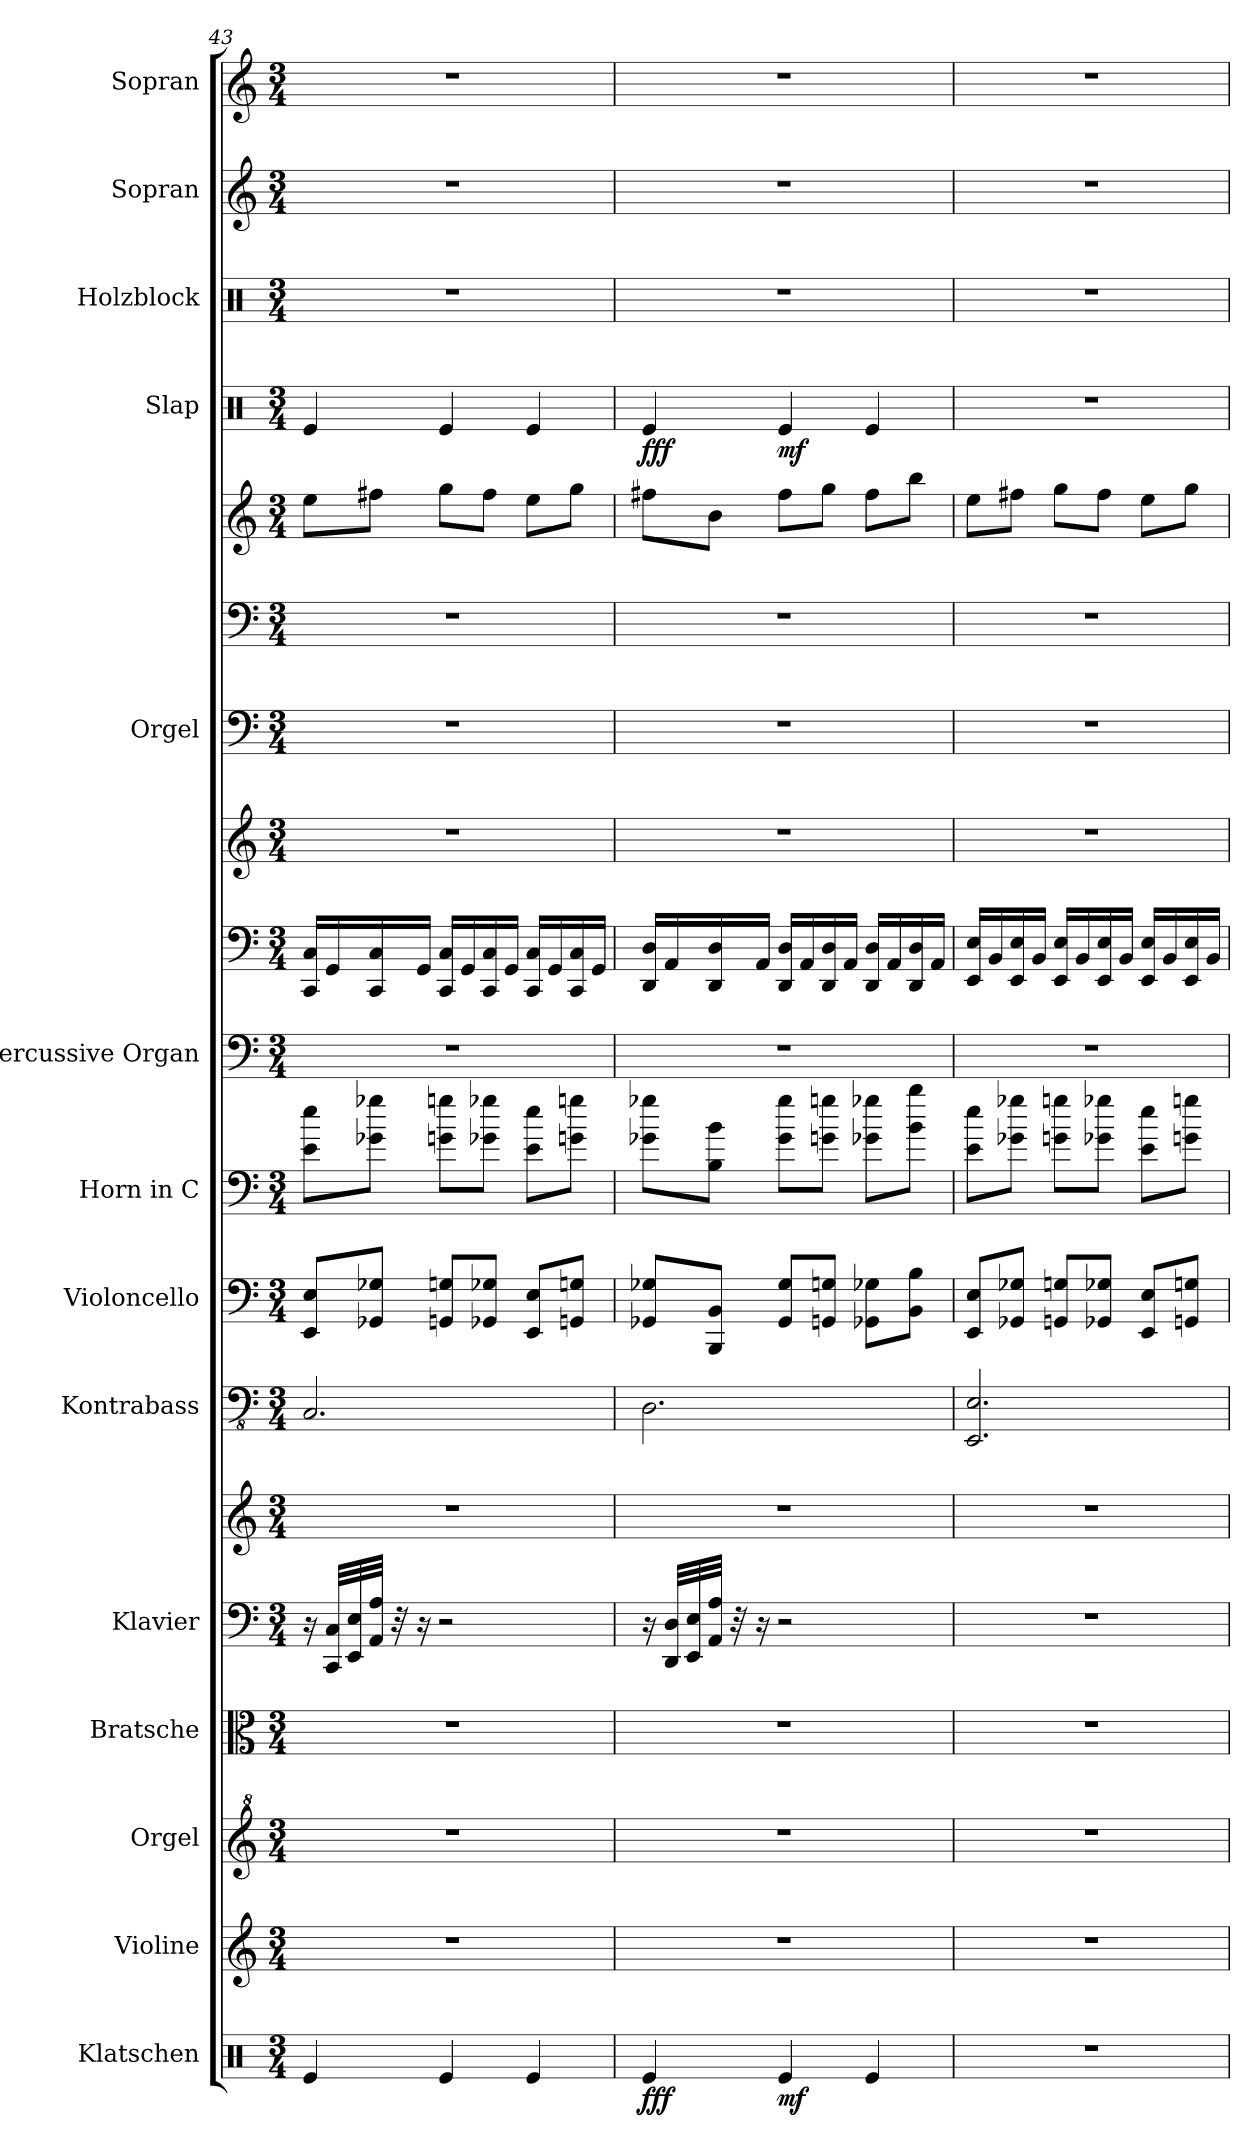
**kern	**dynam	**kern	**kern	**kern	**kern	**kern	**kern	**kern	**kern	**kern	**kern	**kern	**kern	**kern	**kern	**kern	**dynam	**kern	**kern	**kern
*part14	*part14	*part13	*part12	*part11	*part10	*part10	*part9	*part8	*part7	*part6	*part6	*part6	*part5	*part5	*part5	*part4	*part4	*part3	*part2	*part1
*staff19	*staff19	*staff18	*staff17	*staff16	*staff15	*staff14	*staff13	*staff12	*staff11	*staff10	*staff9	*staff8	*staff7	*staff6	*staff5	*staff4	*staff4	*staff3	*staff2	*staff1
*I"Klatschen	*	*I"Violine	*I"Orgel	*I"Bratsche	*I"Klavier	*	*I"Kontrabass	*I"Violoncello	*I"Horn in C	*I"Percussive Organ	*	*	*I"Orgel	*	*	*I"Slap	*	*I"Holzblock	*I"Sopran	*I"Sopran
*I'Klt.	*	*I'Vl.	*I'Org	*I'Bra.	*I'Klav.	*	*I'Kb.	*I'Vc.	*	*I'Perc. Org.	*	*	*I'Org.	*	*	*I'Sla.	*	*I'Hlz.bl.	*I'S.	*I'S.
*clefX	*	*clefG2	*clefG^2	*clefC3	*clefF4	*clefG2	*clefFv4	*clefF4	*clefF4	*clefF4	*clefF4	*clefG2	*clefF4	*clefF4	*clefG2	*clefX	*	*clefX	*clefG2	*clefG2
*	*	*	*	*	*	*	*	*	*ITrd7c12	*	*	*	*	*	*	*	*	*	*	*
*k[]	*	*k[]	*k[]	*k[]	*k[]	*k[]	*k[]	*k[]	*k[]	*k[]	*k[]	*k[]	*k[]	*k[]	*k[]	*k[]	*	*k[]	*k[]	*k[]
*M3/4	*	*M3/4	*M3/4	*M3/4	*M3/4	*M3/4	*M3/4	*M3/4	*M3/4	*M3/4	*M3/4	*M3/4	*M3/4	*M3/4	*M3/4	*M3/4	*	*M3/4	*M3/4	*M3/4
=43	=43	=43	=43	=43	=43	=43	=43	=43	=43	=43	=43	=43	=43	=43	=43	=43	=43	=43	=43	=43
4Re/	.	2.r	2.r	2.r	16r	2.r	2.CC/	8EE/ 8E/L	8E\ 8e\L	2.r	16CC/ 16C/LL	2.r	2.r	2.r	8ee\L	4Re/	.	2.r	2.r	2.r
.	.	.	.	.	32CC/ 32C/LLL	.	.	.	.	.	16GG/	.	.	.	.	.	.	.	.	.
.	.	.	.	.	32EE/ 32E/	.	.	.	.	.	.	.	.	.	.	.	.	.	.	.
.	.	.	.	.	32AA/ 32A/JJJ	.	.	8GG-X/ 8G-X/J	8G-X\ 8g-X\J	.	16CC/ 16C/	.	.	.	8ff#X\J	.	.	.	.	.
.	.	.	.	.	32r	.	.	.	.	.	.	.	.	.	.	.	.	.	.	.
.	.	.	.	.	16r	.	.	.	.	.	16GG/JJ	.	.	.	.	.	.	.	.	.
4Re/	.	.	.	.	2r	.	.	8GGn/ 8Gn/L	8Gn\ 8gn\L	.	16CC/ 16C/LL	.	.	.	8gg\L	4Re/	.	.	.	.
.	.	.	.	.	.	.	.	.	.	.	16GG/	.	.	.	.	.	.	.	.	.
.	.	.	.	.	.	.	.	8GG-X/ 8G-X/J	8G-X\ 8g-X\J	.	16CC/ 16C/	.	.	.	8ff#\J	.	.	.	.	.
.	.	.	.	.	.	.	.	.	.	.	16GG/JJ	.	.	.	.	.	.	.	.	.
4Re/	.	.	.	.	.	.	.	8EE/ 8E/L	8E\ 8e\L	.	16CC/ 16C/LL	.	.	.	8ee\L	4Re/	.	.	.	.
.	.	.	.	.	.	.	.	.	.	.	16GG/	.	.	.	.	.	.	.	.	.
.	.	.	.	.	.	.	.	8GGn/ 8Gn/J	8Gn\ 8gn\J	.	16CC/ 16C/	.	.	.	8gg\J	.	.	.	.	.
.	.	.	.	.	.	.	.	.	.	.	16GG/JJ	.	.	.	.	.	.	.	.	.
!!LO:PB:g=z
=44	=44	=44	=44	=44	=44	=44	=44	=44	=44	=44	=44	=44	=44	=44	=44	=44	=44	=44	=44	=44
!	!LO:DY:b	!	!	!	!	!	!	!	!	!	!	!	!	!	!	!	!LO:DY:b	!	!	!
4Re/	fff	2.r	2.r	2.r	16r	2.r	2.DD\	8GG-X/ 8G-X/L	8G-X\ 8g-X\L	2.r	16DD/ 16D/LL	2.r	2.r	2.r	8ff#X\L	4Re/	fff	2.r	2.r	2.r
.	.	.	.	.	32DD/ 32D/LLL	.	.	.	.	.	16AA/	.	.	.	.	.	.	.	.	.
.	.	.	.	.	32EE/ 32E/	.	.	.	.	.	.	.	.	.	.	.	.	.	.	.
.	.	.	.	.	32AA/ 32A/JJJ	.	.	8BBB/ 8BB/J	8BB\ 8B\J	.	16DD/ 16D/	.	.	.	8b\J	.	.	.	.	.
.	.	.	.	.	32r	.	.	.	.	.	.	.	.	.	.	.	.	.	.	.
.	.	.	.	.	16r	.	.	.	.	.	16AA/JJ	.	.	.	.	.	.	.	.	.
!	!LO:DY:b	!	!	!	!	!	!	!	!	!	!	!	!	!	!	!	!LO:DY:b	!	!	!
4Re/	mf	.	.	.	2r	.	.	8GG-/ 8G-/L	8G-\ 8g-\L	.	16DD/ 16D/LL	.	.	.	8ff#\L	4Re/	mf	.	.	.
.	.	.	.	.	.	.	.	.	.	.	16AA/	.	.	.	.	.	.	.	.	.
.	.	.	.	.	.	.	.	8GGn/ 8Gn/J	8Gn\ 8gn\J	.	16DD/ 16D/	.	.	.	8gg\J	.	.	.	.	.
.	.	.	.	.	.	.	.	.	.	.	16AA/JJ	.	.	.	.	.	.	.	.	.
4Re/	.	.	.	.	.	.	.	8GG-X\ 8G-X\L	8G-X\ 8g-X\L	.	16DD/ 16D/LL	.	.	.	8ff#\L	4Re/	.	.	.	.
.	.	.	.	.	.	.	.	.	.	.	16AA/	.	.	.	.	.	.	.	.	.
.	.	.	.	.	.	.	.	8BB\ 8B\J	8B\ 8b\J	.	16DD/ 16D/	.	.	.	8bb\J	.	.	.	.	.
.	.	.	.	.	.	.	.	.	.	.	16AA/JJ	.	.	.	.	.	.	.	.	.
=45	=45	=45	=45	=45	=45	=45	=45	=45	=45	=45	=45	=45	=45	=45	=45	=45	=45	=45	=45	=45
2.r	.	2.r	2.r	2.r	2.r	2.r	2.EEE/ 2.EE/	8EE/ 8E/L	8E\ 8e\L	2.r	16EE/ 16E/LL	2.r	2.r	2.r	8ee\L	2.r	.	2.r	2.r	2.r
.	.	.	.	.	.	.	.	.	.	.	16BB/	.	.	.	.	.	.	.	.	.
.	.	.	.	.	.	.	.	8GG-X/ 8G-X/J	8G-X\ 8g-X\J	.	16EE/ 16E/	.	.	.	8ff#X\J	.	.	.	.	.
.	.	.	.	.	.	.	.	.	.	.	16BB/JJ	.	.	.	.	.	.	.	.	.
.	.	.	.	.	.	.	.	8GGn/ 8Gn/L	8Gn\ 8gn\L	.	16EE/ 16E/LL	.	.	.	8gg\L	.	.	.	.	.
.	.	.	.	.	.	.	.	.	.	.	16BB/	.	.	.	.	.	.	.	.	.
.	.	.	.	.	.	.	.	8GG-X/ 8G-X/J	8G-X\ 8g-X\J	.	16EE/ 16E/	.	.	.	8ff#\J	.	.	.	.	.
.	.	.	.	.	.	.	.	.	.	.	16BB/JJ	.	.	.	.	.	.	.	.	.
.	.	.	.	.	.	.	.	8EE/ 8E/L	8E\ 8e\L	.	16EE/ 16E/LL	.	.	.	8ee\L	.	.	.	.	.
.	.	.	.	.	.	.	.	.	.	.	16BB/	.	.	.	.	.	.	.	.	.
.	.	.	.	.	.	.	.	8GGn/ 8Gn/J	8Gn\ 8gn\J	.	16EE/ 16E/	.	.	.	8gg\J	.	.	.	.	.
.	.	.	.	.	.	.	.	.	.	.	16BB/JJ	.	.	.	.	.	.	.	.	.
=	=	=	=	=	=	=	=	=	=	=	=	=	=	=	=	=	=	=	=	=
*-	*-	*-	*-	*-	*-	*-	*-	*-	*-	*-	*-	*-	*-	*-	*-	*-	*-	*-	*-	*-
